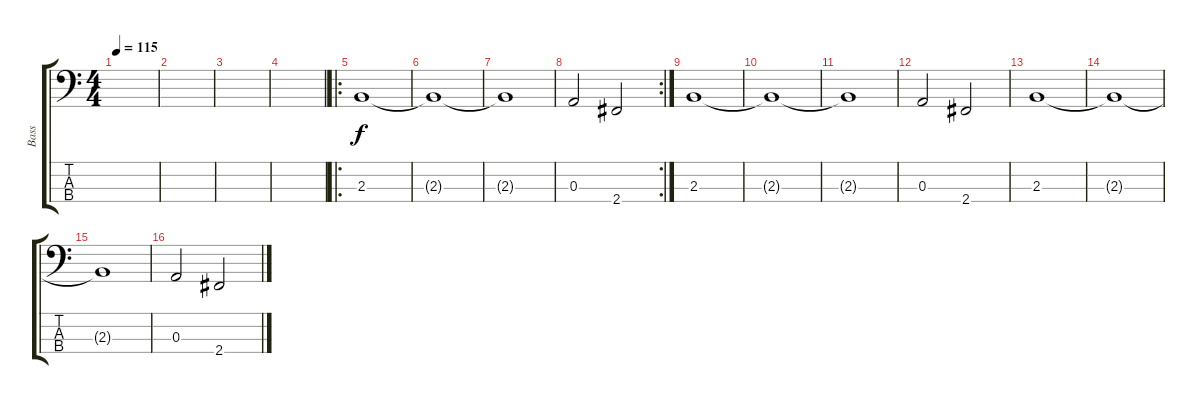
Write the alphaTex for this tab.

\track ("Bass" "Bass") {instrument electricbassfinger}
\staff {score tabs}
\tuning (G2 D2 A1 E1) {hide}
\ts (4 4)
\tempo 115
\clef f4
\ks c
|
|
|
|
\ro
2.3.1 |
2.3{t}.1 |
2.3{t}.1 |
\rc 2
0.3.2 2.4.2 |
2.3.1 |
2.3{t}.1 |
2.3{t}.1 |
0.3.2 2.4.2 |
2.3.1 |
2.3{t}.1 |
2.3{t}.1 |
0.3.2 2.4.2
